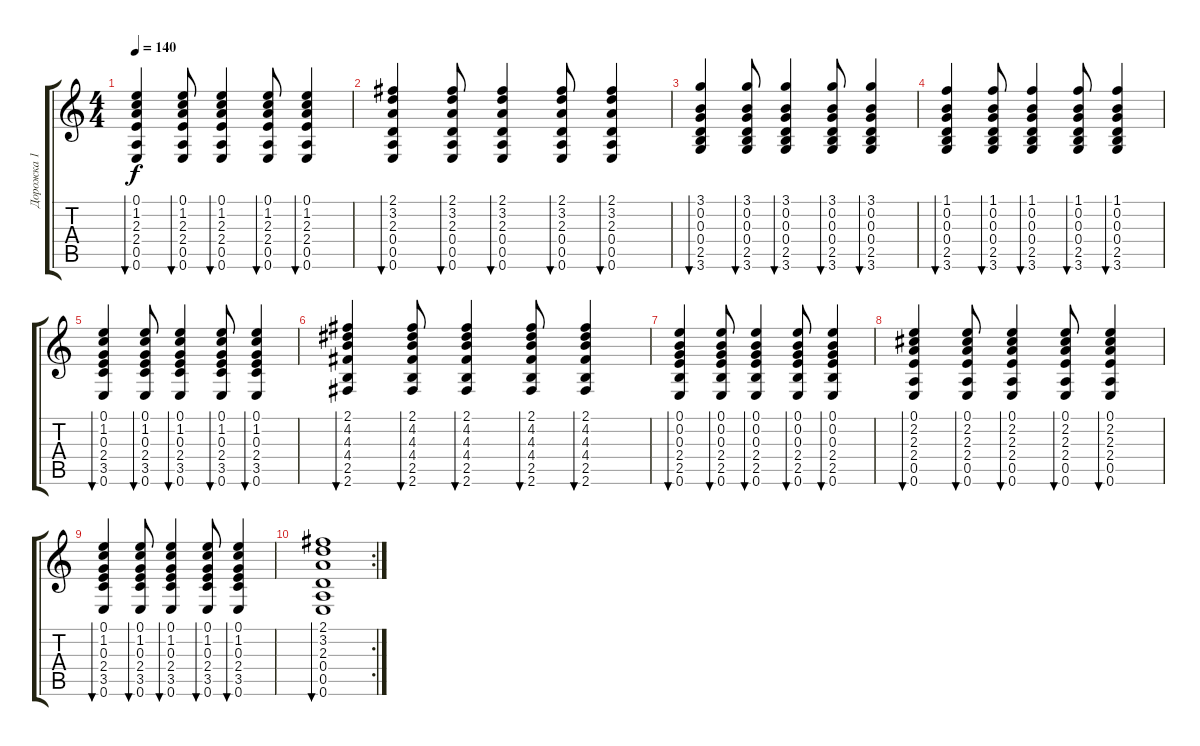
\track ("Дорожка 1" "Дорожка 1") {instrument acousticguitarsteel}
\staff {score tabs}
\tuning (E4 B3 G3 D3 A2 E2) {hide}
\ts (4 4)
\tempo 140
\clef g2
\ks c
(0.1 1.2 2.3 2.4 0.5 0.6).4{bu 120 dy f} (0.1 1.2 2.3 2.4 0.5 0.6).8{bu 120} (0.1 1.2 2.3 2.4 0.5 0.6).4{bu 120} (0.1 1.2 2.3 2.4 0.5 0.6).8{bu 120} (0.1 1.2 2.3 2.4 0.5 0.6).4{bu 120} |
(2.1 3.2 2.3 0.4 0.5 0.6).4{bu 120} (2.1 3.2 2.3 0.4 0.5 0.6).8{bu 120} (2.1 3.2 2.3 0.4 0.5 0.6).4{bu 120} (2.1 3.2 2.3 0.4 0.5 0.6).8{bu 120} (2.1 3.2 2.3 0.4 0.5 0.6).4{bu 120} |
(3.1 0.2 0.3 0.4 2.5 3.6).4{bu 120} (3.1 0.2 0.3 0.4 2.5 3.6).8{bu 120} (3.1 0.2 0.3 0.4 2.5 3.6).4{bu 120} (3.1 0.2 0.3 0.4 2.5 3.6).8{bu 120} (3.1 0.2 0.3 0.4 2.5 3.6).4{bu 120} |
(1.1 0.2 0.3 0.4 2.5 3.6).4{bu 120} (1.1 0.2 0.3 0.4 2.5 3.6).8{bu 120} (1.1 0.2 0.3 0.4 2.5 3.6).4{bu 120} (1.1 0.2 0.3 0.4 2.5 3.6).8{bu 120} (1.1 0.2 0.3 0.4 2.5 3.6).4{bu 120} |
(0.1 1.2 0.3 2.4 3.5 0.6).4{bu 120} (0.1 1.2 0.3 2.4 3.5 0.6).8{bu 120} (0.1 1.2 0.3 2.4 3.5 0.6).4{bu 120} (0.1 1.2 0.3 2.4 3.5 0.6).8{bu 120} (0.1 1.2 0.3 2.4 3.5 0.6).4{bu 120} |
(2.1 4.2 4.3 4.4 2.5 2.6).4{bu 120} (2.1 4.2 4.3 4.4 2.5 2.6).8{bu 120} (2.1 4.2 4.3 4.4 2.5 2.6).4{bu 120} (2.1 4.2 4.3 4.4 2.5 2.6).8{bu 120} (2.1 4.2 4.3 4.4 2.5 2.6).4{bu 120} |
(0.1 0.2 0.3 2.4 2.5 0.6).4{bu 120} (0.1 0.2 0.3 2.4 2.5 0.6).8{bu 120} (0.1 0.2 0.3 2.4 2.5 0.6).4{bu 120} (0.1 0.2 0.3 2.4 2.5 0.6).8{bu 120} (0.1 0.2 0.3 2.4 2.5 0.6).4{bu 120} |
(0.1 2.2 2.3 2.4 0.5 0.6).4{bu 120} (0.1 2.2 2.3 2.4 0.5 0.6).8{bu 120} (0.1 2.2 2.3 2.4 0.5 0.6).4{bu 120} (0.1 2.2 2.3 2.4 0.5 0.6).8{bu 120} (0.1 2.2 2.3 2.4 0.5 0.6).4{bu 120} |
(0.1 1.2 0.3 2.4 3.5 0.6).4{bu 120} (0.1 1.2 0.3 2.4 3.5 0.6).8{bu 120} (0.1 1.2 0.3 2.4 3.5 0.6).4{bu 120} (0.1 1.2 0.3 2.4 3.5 0.6).8{bu 120} (0.1 1.2 0.3 2.4 3.5 0.6).4{bu 120} |
\rc 2
(2.1 3.2 2.3 0.4 0.5 0.6).1{bu 120}
